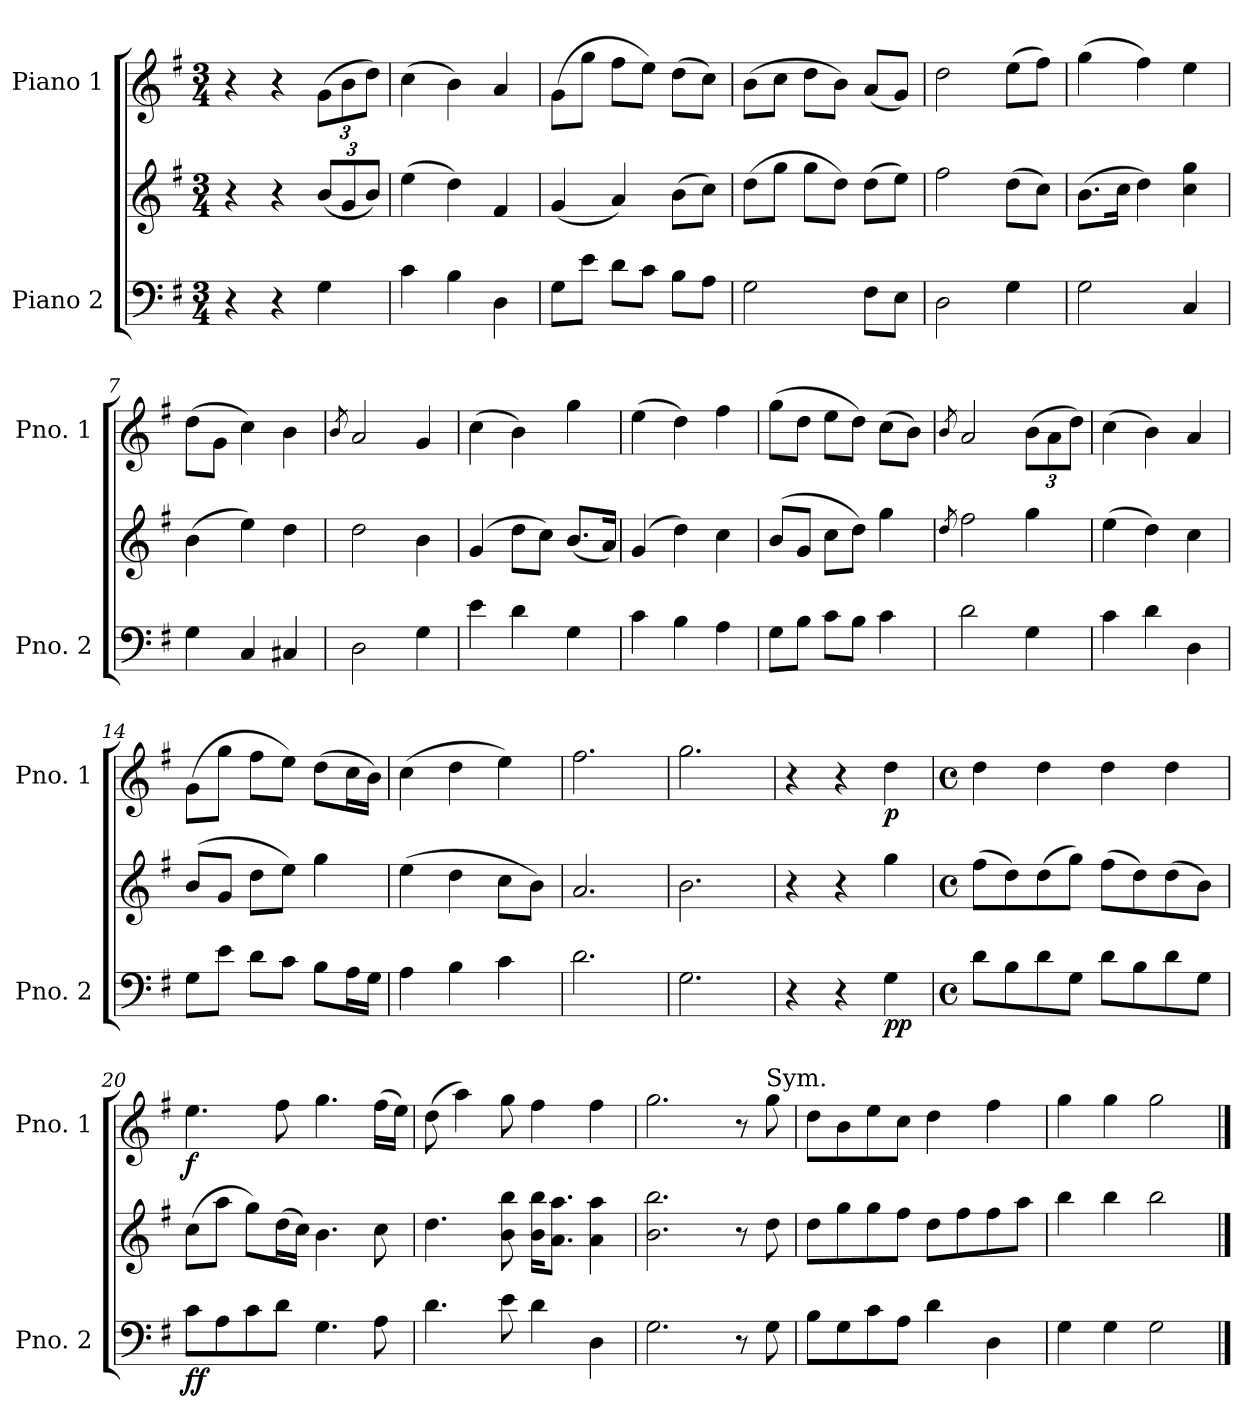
**kern	**kern	**dynam	**kern	**dynam
*part2	*part2	*part2	*part1	*part1
*staff3	*staff2	*staff2/3	*staff1	*staff1
*I"Piano 2	*	*	*I"Piano 1	*
*I'Pno. 2	*	*	*I'Pno. 1	*
*clefF4	*clefG2	*	*clefG2	*
*k[f#]	*k[f#]	*	*k[f#]	*
*M3/4	*M3/4	*	*M3/4	*
=1	=1	=1	=1	=1
4r	4r	.	4r	.
4r	4r	.	4r	.
*	*Xbrackettup	*	*Xbrackettup	*
*	*	*	*MM100	*
4G\	(<12b/L	.	(>12g\L	.
.	12g/	.	12b\	.
.	12b/J)	.	12dd\J)	.
=2	=2	=2	=2	=2
4c\	(>4ee\	.	(>4cc\	.
4B\	4dd\)	.	4b\)	.
4D\	4f#/	.	4a/	.
=3	=3	=3	=3	=3
8G\L	(<4g/	.	(>8g\L	.
8e\J	.	.	8gg\J	.
8d\L	4a/)	.	8ff#\L	.
8c\J	.	.	8ee\J)	.
8B\L	(>8b\L	.	(>8dd\L	.
8A\J	8cc\J)	.	8cc\J)	.
=4	=4	=4	=4	=4
2G\	(>8dd\L	.	(>8b\L	.
.	8gg\J	.	8cc\J	.
.	8gg\L	.	8dd\L	.
.	8dd\J)	.	8b\J)	.
8F#\L	(>8dd\L	.	(<8a/L	.
8E\J	8ee\J)	.	8g/J)	.
=5	=5	=5	=5	=5
2D\	2ff#\	.	2dd\	.
4G\	(>8dd\L	.	(>8ee\L	.
.	8cc\J)	.	8ff#\J)	.
=6	=6	=6	=6	=6
2G\	(>8.b\L	.	(>4gg\	.
.	16cc\Jk	.	.	.
.	4dd\)	.	4ff#\)	.
4C/	4cc\ 4gg\	.	4ee\	.
=7	=7	=7	=7	=7
4G\	(>4b\	.	(>8dd\L	.
.	.	.	8g\J	.
4C/	4ee\)	.	4cc\)	.
4C#X/	4dd\	.	4b\	.
!!LO:LB:g=z
=8	=8	=8	=8	=8
.	.	.	8qb/	.
2D\	2dd\	.	2a/	.
4G\	4b\	.	4g/	.
=9	=9	=9	=9	=9
4e\	(>4g/	.	(>4cc\	.
4d\	8dd\L	.	4b\)	.
.	8cc\J)	.	.	.
4G\	(<8.b/L	.	4gg\	.
.	16a/Jk)	.	.	.
=10	=10	=10	=10	=10
4c\	(>4g/	.	(>4ee\	.
4B\	4dd\)	.	4dd\)	.
4A\	4cc\	.	4ff#\	.
=11	=11	=11	=11	=11
8G\L	(>8b/L	.	(>8gg\L	.
8B\J	8g/J	.	8dd\J	.
8c\L	8cc\L	.	8ee\L	.
8B\J	8dd\J)	.	8dd\J)	.
4c\	4gg\	.	(>8cc\L	.
.	.	.	8b\J)	.
=12	=12	=12	=12	=12
.	8qdd/	.	8qb/	.
2d\	2ff#\	.	2a/	.
4G\	4gg\	.	(>12b\L	.
.	.	.	12a\	.
.	.	.	12dd\J)	.
=13	=13	=13	=13	=13
4c\	(>4ee\	.	(>4cc\	.
4d\	4dd\)	.	4b\)	.
4D\	4cc\	.	4a/	.
=14	=14	=14	=14	=14
8G\L	(>8b/L	.	(>8g\L	.
8e\J	8g/J	.	8gg\J	.
8d\L	8dd\L	.	8ff#\L	.
8c\J	8ee\J)	.	8ee\J)	.
8B\L	4gg\	.	(>8dd\L	.
16A\L	.	.	16cc\L	.
16G\JJ	.	.	16b\JJ)	.
!!LO:LB:g=z
=15	=15	=15	=15	=15
4A\	(>4ee\	.	(>4cc\	.
4B\	4dd\	.	4dd\	.
4c\	8cc\L	.	4ee\)	.
.	8b\J)	.	.	.
=16	=16	=16	=16	=16
2.d\	2.a/	.	2.ff#\	.
=17	=17	=17	=17	=17
2.G\	2.b\	.	2.gg\	.
=18	=18	=18	=18	=18
4r	4r	.	4r	.
4r	4r	.	4r	.
!	!	!LO:DY:b=2	!	!
!	!	!LO:DY:n=1:b	!	!LO:DY:b
4G\	4gg\	p p	4dd\	p
=19	=19	=19	=19	=19
*M4/4	*M4/4	*	*M4/4	*
*met(c)	*met(c)	*	*met(c)	*
8d\L	(>8ff#\L	.	4dd\	.
8B\	8dd\)	.	.	.
8d\	(>8dd\	.	4dd\	.
8G\J	8gg\J)	.	.	.
8d\L	(>8ff#\L	.	4dd\	.
8B\	8dd\)	.	.	.
8d\	(>8dd\	.	4dd\	.
8G\J	8b\J)	.	.	.
=20	=20	=20	=20	=20
!	!	!LO:DY:b=2	!	!
!	!	!LO:DY:n=1:b	!	!LO:DY:b
8c\L	(>8cc\L	f f	4.ee\	f
8A\	8aa\J	.	.	.
8c\	8gg\L)	.	.	.
8d\J	(>16dd\L	.	8ff#\	.
.	16cc\JJ)	.	.	.
4.G\	4.b\	.	4.gg\	.
8A\	8cc\	.	(>16ff#\LL	.
.	.	.	16ee\JJ)	.
!!LO:LB:g=z
=21	=21	=21	=21	=21
4.d\	4.dd\	.	(>8dd\	.
.	.	.	4aa\)	.
8e\	8b\ 8bb\	.	8gg\	.
4d\	16b\ 16bb\KL	.	4ff#\	.
.	8.a\ 8.aa\J	.	.	.
4D\	4a\ 4aa\	.	4ff#\	.
=22	=22	=22	=22	=22
2.G\	2.b\ 2.bb\	.	2.gg\	.
8r	8r	.	8r	.
!	!	!	!LO:TX:a:t=Sym.	!
8G\	8dd\	.	8gg\	.
=23	=23	=23	=23	=23
8B\L	8dd\L	.	8dd\L	.
8G\	8gg\	.	8b\	.
8c\	8gg\	.	8ee\	.
8A\J	8ff#\J	.	8cc\J	.
4d\	8dd\L	.	4dd\	.
.	8ff#\	.	.	.
4D\	8ff#\	.	4ff#\	.
.	8aa\J	.	.	.
=24	=24	=24	=24	=24
4G\	4bb\	.	4gg\	.
4G\	4bb\	.	4gg\	.
2G\	2bb\	.	2gg\	.
==	==	==	==	==
*-	*-	*-	*-	*-
